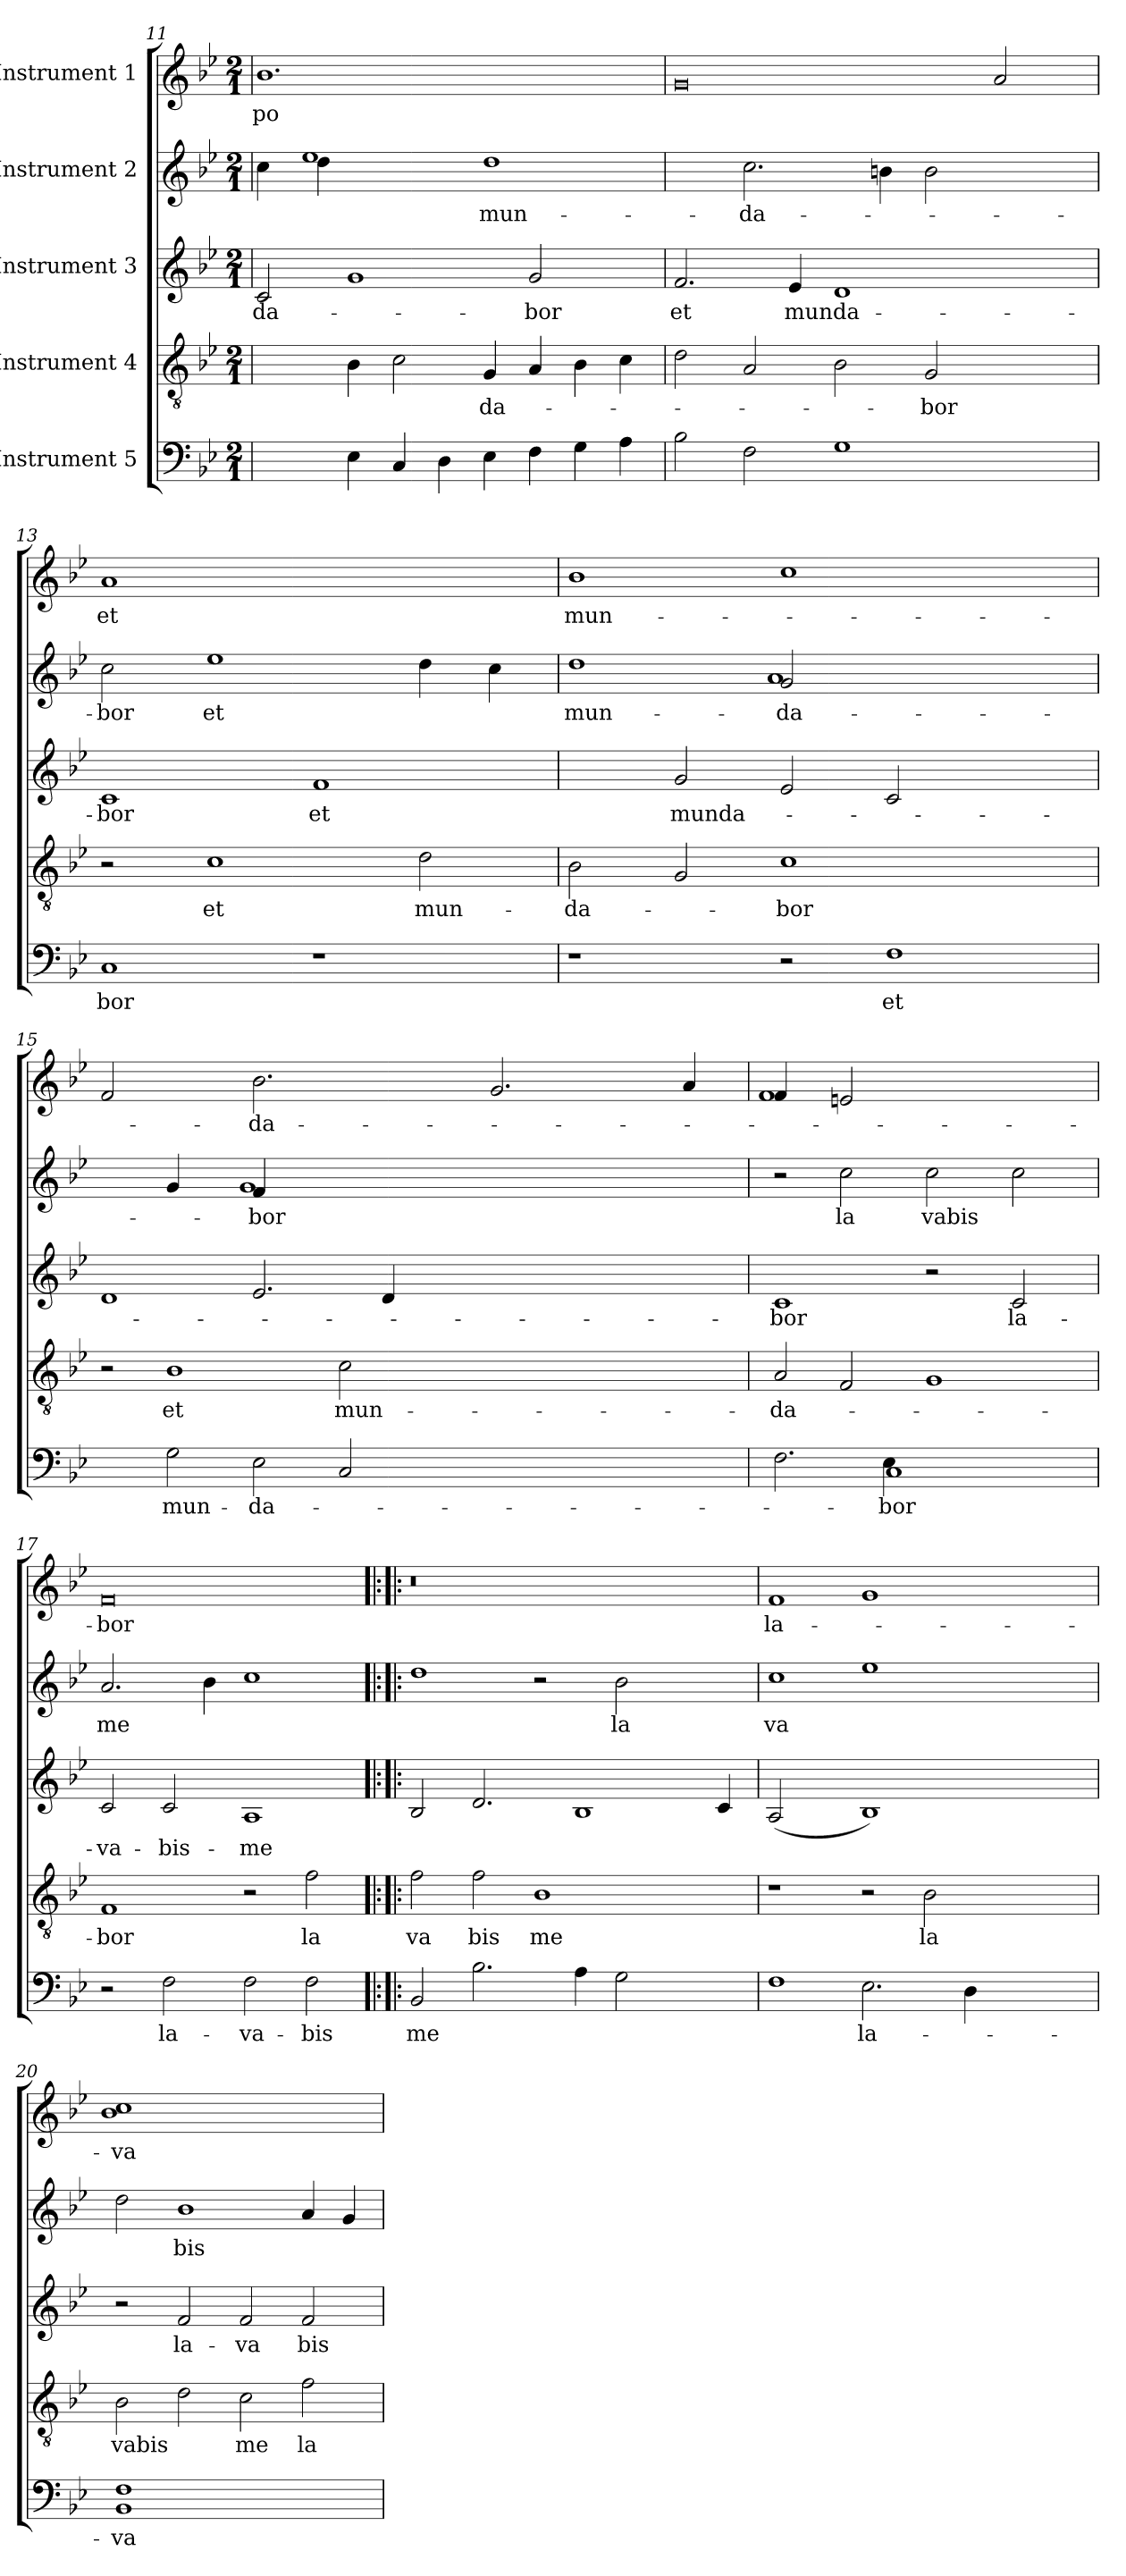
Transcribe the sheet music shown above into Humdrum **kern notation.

**kern	**text	**kern	**text	**kern	**text	**kern	**text	**kern	**text
*part5	*part5	*part4	*part4	*part3	*part3	*part2	*part2	*part1	*part1
*staff5	*staff5	*staff4	*staff4	*staff3	*staff3	*staff2	*staff2	*staff1	*staff1
*I"Instrument 5	*	*I"Instrument 4	*	*I"Instrument 3	*	*I"Instrument 2	*	*I"Instrument 1	*
*clefF4	*	*clefGv2	*	*clefG2	*	*clefG2	*	*clefG2	*
*k[b-e-]	*	*k[b-e-]	*	*k[b-e-]	*	*k[b-e-]	*	*k[b-e-]	*
*B-:	*	*B-:	*	*B-:	*	*B-:	*	*B-:	*
*M2/1	*	*M2/1	*	*M2/1	*	*M2/1	*	*M2/1	*
=11	=11!	=11	=11!	=11	=11!	=11	=11!	=11!	=11!
!	!	!	!	!	!LO:LY:b:cj	!	!	!LO:N:vis=1.	!LO:LY:b:cj
*	*	*	*	*	*	*^	*	*	*
2ryy	.	2ryy	.	2c/	-da-	4cc\	4ryy	.	0b-	-po
.	.	.	.	.	.	1ee-	4dd\	.	.	.
4E-\	.	4B-\	.	1g	.	.	1..ryy	.	.	.
4C/	.	2c\	.	.	.	.	.	.	.	.
4D\	.	.	.	.	.	.	.	.	.	.
!	!	!	!LO:LY:b	!	!	!	!	!LO:LY:b:cj	!	!
4E-\	.	4G/	-da-	.	.	1dd	.	mun-	.	.
!	!	!	!	!	!LO:LY:b:cj	!	!	!	!	!
4F\	.	4A/	.	2g/	-bor	.	.	.	.	.
4G\	.	4B-\	.	.	.	.	.	.	.	.
4A\	.	4c\	.	4ryy	.	.	.	.	4ryy	.
*	*	*	*	*	*	*v	*v	*	*	*
=12	=12!	=12	=12!	=12	=12!	=12	=12!	=12!	=12!
!	!	!	!	!	!LO:LY:b:cj	!	!	!	!
2B-\	.	2d\	.	2.f/	et	2ryy	.	0g	.
!	!	!	!	!	!	!	!LO:LY:b:cj	!	!
2F\	.	2A/	.	.	.	2.cc\	-da-	.	.
!	!	!	!	!	!LO:LY:b:cj	!	!	!	!
.	.	.	.	4e-/	munda-	.	.	.	.
1G	.	2B-\	.	1d	.	.	.	.	.
.	.	.	.	.	.	4bn\	.	.	.
!	!	!	!LO:LY:b:cj	!	!	!	!	!	!
.	.	2G/	-bor	.	.	2b\	.	.	.
!	!	!	!	!	!	!	!	!LO:N:vis=2	!
1ryy	.	1ryy	.	1ryy	.	1ryy	.	1a/	.
=13	=13!	=13	=13!	=13	=13!	=13	=13!	=13!	=13!
!	!LO:LY:b:cj	!	!	!	!LO:LY:b:cj	!	!LO:LY:b:cj	!LO:N:vis=1	!LO:LY:b:cj
1C	-bor	2r	.	1c	-bor	2cc\	-bor	0a	et
!	!	!	!LO:LY:b:cj	!	!	!	!LO:LY:b:cj	!	!
.	.	1c	et	.	.	1ee-	et	.	.
!	!	!	!	!	!LO:LY:b:cj	!	!	!	!
1r	.	.	.	1f	et	.	.	.	.
!	!	!	!LO:LY:b:cj	!	!	!	!	!	!
.	.	2d\	mun-	.	.	4dd\	.	.	.
.	.	.	.	.	.	4cc\	.	.	.
=14	=14!	=14	=14!	=14	=14!	=14	=14!	=14!	=14!
!	!	!	!LO:LY:b:cj	!	!	!	!LO:LY:b	!	!LO:LY:b
*	*	*	*	*	*	*^	*	*	*
1r	.	2B-\	-da-	2ryy	.	1dd	1ryy	mun-	1b-	mun-
!	!	!	!	!	!LO:LY:b:cj	!	!	!	!	!
.	.	2G/	.	2g/	munda-	.	.	.	.	.
!	!	!	!LO:LY:b:cj	!	!	!	!	!LO:LY:b:cj	!	!
2r	.	1c	-bor	2e-/	.	2g/	1a	-da-	1cc	.
!	!LO:LY:b:cj	!	!	!	!	!	!	!	!	!
1F	et	.	.	2c/	.	2ryy	.	.	.	.
.	.	2ryy	.	2ryy	.	2ryy	2ryy	.	2ryy	.
=15	=15!	=15	=15!	=15	=15!	=15	=15	=15!	=15!	=15!
!	!	!	!	!	!	!	!	!	!LO:N:vis=2	!
2ryy	.	2r	.	1d	.	2ryy	1ryy	.	1f/	.
!	!LO:LY:b:cj	!	!LO:LY:b:cj	!	!	!	!	!	!	!
2G\	mun-	1B-	et	.	.	4g/	.	.	.	.
.	.	.	.	.	.	4ryy	.	.	.	.
!	!LO:LY:b:cj	!	!	!	!	!	!	!LO:LY:b	!LO:N:vis=2.	!LO:LY:b:cj
2E-\	-da-	.	.	2.e-/	.	4f/	1g	-bor	1.b-\	-da-
.	.	.	.	.	.	0ryy	.	.	.	.
!	!	!	!LO:LY:b:cj	!	!	!	!	!	!	!
2C/	.	2c\	mun-	.	.	.	.	.	.	.
.	.	.	.	4d/	.	.	.	.	.	.
0ryy	.	0ryy	.	0ryy	.	.	0ryy	.	.	.
!	!	!	!	!	!	!	!	!	!LO:N:vis=2.	!
.	.	.	.	.	.	.	.	.	1.g/	.
.	.	.	.	.	.	2ryy	.	.	.	.
.	.	.	.	.	.	2.ryy	.	.	.	.
!	!	!	!	!	!	!	!	!	!LO:N:vis=4	!
2ryy	.	2ryy	.	2ryy	.	.	2ryy	.	2a/	.
=16	=16!	=16	=16!	=16	=16!	=16	=16	=16!	=16!	=16!
*^	*	*	*	*	*	*	*	*	*^	*
!	!	!	!	!LO:LY:b:cj	!	!LO:LY:b:cj	!	!	!	!LO:N:vis=4	!LO:N:vis=1	!
*	*	*	*	*	*	*	*v	*v	*	*	*	*
2.F\	2.ryy	.	2A/	-da-	1c	-bor	2r	.	2f/	0f	.
!	!	!	!	!	!	!	!	!LO:LY:b:cj	!LO:N:vis=2	!	!
.	.	.	2F/	.	.	.	2cc\	la	1en/	.	.
!	!	!LO:LY:b	!	!	!	!	!	!	!	!	!
4E-\	1C	-bor	.	.	.	.	.	.	.	.	.
!	!	!	!	!	!	!	!	!LO:LY:b	!	!	!
4ryy	.	.	1G	.	2r	.	2cc\	vabis	.	.	.
2.ryy	.	.	.	.	.	.	.	.	.	.	.
!	!	!	!	!	!	!LO:LY:b:cj	!	!	!	!	!
.	.	.	.	.	2c/	la-	2cc\	.	2ryy	.	.
.	4ryy	.	.	.	.	.	.	.	.	.	.
*	*	*	*	*	*	*	*	*	*v	*v	*
!!LO:LB:g=z
=17	=17	=17!	=17	=17!	=17	=17!	=17	=17!	=17!	=17!
!	!	!	!	!LO:LY:b:cj	!	!LO:LY:b:cj	!	!LO:LY:b	!	!LO:LY:b:cj
*v	*v	*	*	*	*	*	*	*	*	*
2r	.	1F	-bor	2c/	-va-	2.a/	me	0f	-bor
!	!LO:LY:b:cj	!	!	!	!LO:LY:b:cj	!	!	!	!
2F\	la-	.	.	2c/	-bis-	.	.	.	.
.	.	.	.	.	.	4b-\	.	.	.
!	!LO:LY:b:cj	!	!	!	!LO:LY:b:cj	!	!	!	!
2F\	-va-	2r	.	1A	-me	1cc	.	.	.
!	!LO:LY:b:cj	!	!LO:LY:b:cj	!	!	!	!	!	!
2F\	-bis	2f\	la	.	.	.	.	.	.
=18!|:	=18!:	=18!|:	=18!:	=18!|:	=18!:	=18!|:	=18!:	=18!:	=18!:
!	!LO:LY:b	!	!LO:LY:b:cj	!	!	!	!	!	!
2BB-/	me	2f\	va	2B-/	.	1dd	.	0r	.
!	!	!	!LO:LY:b:cj	!	!	!	!	!	!
2.B-\	.	2f\	bis	2.d/	.	.	.	.	.
!	!	!	!LO:LY:b:cj	!	!	!	!	!	!
.	.	1B-	me	.	.	2r	.	.	.
4A\	.	.	.	1B-)	.	.	.	.	.
!	!	!	!	!	!	!	!LO:LY:b:cj	!	!
2G\	.	.	.	.	.	2b-\	la	.	.
2ryy	.	2ryy	.	.	.	2ryy	.	2ryy	.
.	.	.	.	(<4c/	.	.	.	.	.
=19	=19!	=19	=19!	=19	=19!	=19	=19!	=19!	=19!
!	!	!	!	!LO:N:vis=2	!	!	!LO:LY:b:cj	!	!LO:LY:b:cj
1F	.	1r	.	(>1A/	.	1cc	va	1f	la-
!	!LO:LY:b:cj	!	!	!LO:N:vis=1	!	!	!	!	!
2.E-\	la-	2r	.	0B-)	.	1ee-	.	1g	.
!	!	!	!LO:LY:b:cj	!	!	!	!	!	!
.	.	2B-\	la	.	.	.	.	.	.
4D\	.	.	.	.	.	.	.	.	.
1ryy	.	1ryy	.	.	.	1ryy	.	1ryy	.
=20	=20!	=20	=20!	=20	=20!	=20	=20!	=20!	=20!
!LO:N:vis=1	!LO:LY:b:cj	!	!LO:LY:b	!	!	!	!	!LO:N:vis=1	!LO:LY:b:cj
0BB- 0F	-va-	2B-\	vabis	2r	.	2dd\	.	0b- 0cc	-va-
!	!	!	!	!	!LO:LY:b:cj	!	!LO:LY:b:cj	!	!
.	.	2d\	.	2f/	la-	1b-	bis	.	.
!	!	!	!LO:LY:b:cj	!	!LO:LY:b:cj	!	!	!	!
.	.	2c\	me	2f/	-va	.	.	.	.
!	!	!	!LO:LY:b:cj	!	!LO:LY:b:cj	!	!	!	!
.	.	2f\	la	2f/	bis	4a/	.	.	.
.	.	.	.	.	.	4g/	.	.	.
=	=!	=	=!	=	=!	=	=!	=!	=!
*-	*-	*-	*-	*-	*-	*-	*-	*-	*-
